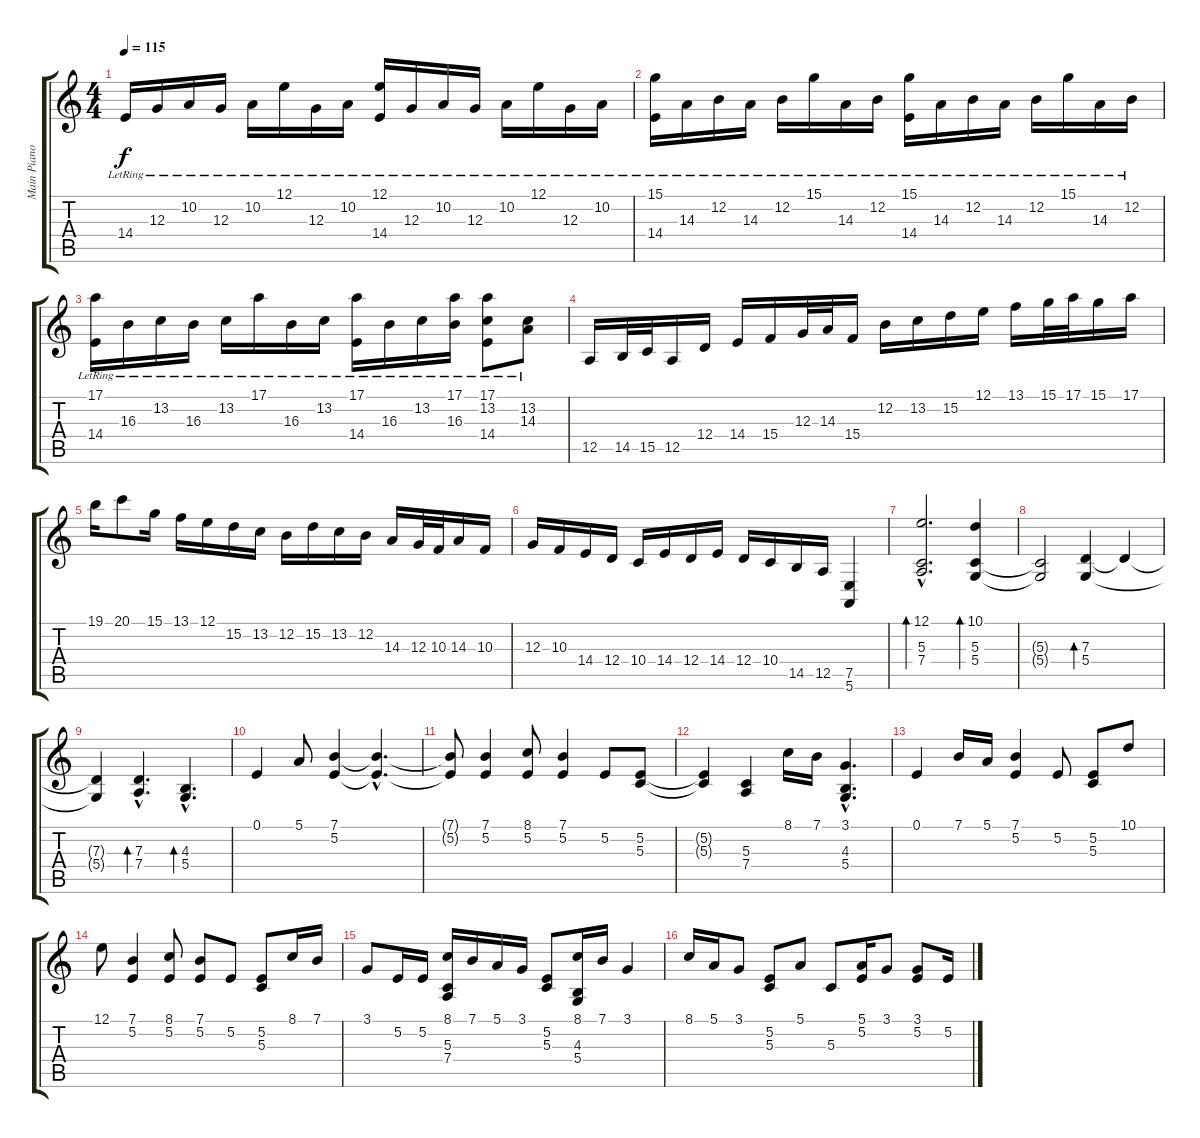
\track ("Main Piano" "Main Piano") {instrument acousticgrandpiano}
\staff {score tabs}
\tuning (E4 B3 G3 D3 A2 E2) {hide}
\ts (4 4)
\tempo 115
\clef g2
\ks c
14.4{lr}.16{dy f} 12.3{lr}.16 10.2{lr}.16 12.3{lr}.16 10.2{lr}.16 12.1{lr}.16 12.3{lr}.16 10.2{lr}.16 (12.1{lr} 14.4{lr}).16 12.3{lr}.16 10.2{lr}.16 12.3{lr}.16 10.2{lr}.16 12.1{lr}.16 12.3{lr}.16 10.2{lr}.16 |
(15.1{lr} 14.4{lr}).16 14.3{lr}.16 12.2{lr}.16 14.3{lr}.16 12.2{lr}.16 15.1{lr}.16 14.3{lr}.16 12.2{lr}.16 (15.1{lr} 14.4{lr}).16 14.3{lr}.16 12.2{lr}.16 14.3{lr}.16 12.2{lr}.16 15.1{lr}.16 14.3{lr}.16 12.2{lr}.16 |
(17.1{lr} 14.4{lr}).16 16.3{lr}.16 13.2{lr}.16 16.3{lr}.16 13.2{lr}.16 17.1{lr}.16 16.3{lr}.16 13.2{lr}.16 (17.1{lr} 14.4{lr}).16 16.3{lr}.16 13.2{lr}.16 (17.1 16.3{lr}).16 (17.1 13.2{lr} 14.4).8 (13.2{lr} 14.3).8 |
12.5.16 14.5.32 15.5.32 12.5.16 12.4.16 14.4.16 15.4.16 12.3.32 14.3.32 15.4.16 12.2.16 13.2.16 15.2.16 12.1.16 13.1.16 15.1.32 17.1.32 15.1.16 17.1.16 |
19.1.16 20.1.8 15.1.16 13.1.16 12.1.16 15.2.16 13.2.16 12.2.16 15.2.16 13.2.16 12.2.16 14.3.16 12.3.32 10.3.32 14.3.16 10.3.16 |
12.3.16 10.3.16 14.4.16 12.4.16 10.4.16 14.4.16 12.4.16 14.4.16 12.4.16 10.4.16 14.5.16 12.5.16 (7.5 5.6).4 |
(12.1{hac} 5.3{hac} 7.4{hac}).2{d bd 60} (10.1 5.3 5.4).4{bd 60} |
(5.3{t} 5.4{t}).2 (7.3 5.4).4{bd 60} 7.3{t}.4 |
(7.3{t} 5.4{t}).4 (7.3{hac} 7.4{hac}).4{d bd 60} (4.3{hac} 5.4{hac}).4{d bd 60} |
0.1.4 5.1.8 (7.1 5.2).4 (7.1{hac t} 5.2{hac t}).4{d} |
(7.1{t} 5.2{t}).8 (7.1 5.2).4 (8.1 5.2).8 (7.1 5.2).4 5.2.8 (5.2 5.3).8 |
(5.2{t} 5.3{t}).4 (5.3 7.4).4 8.1.16 7.1.16 (3.1{hac} 4.3{hac} 5.4{hac}).4{d} |
0.1.4 7.1.16 5.1.16 (7.1 5.2).4 5.2.8 (5.2 5.3).8 10.1.8 |
12.1.8 (7.1 5.2).4 (8.1 5.2).8 (7.1 5.2).8 5.2.8 (5.2 5.3).8 8.1.16 7.1.16 |
3.1.8 5.2.16 5.2.16 (8.1 5.3 7.4).16 7.1.16 5.1.16 3.1.16 (5.2 5.3).8 (8.1 4.3 5.4).16 7.1.16 3.1.4 |
8.1.16 5.1.16 3.1.8 (5.2 5.3).8 5.1.8 5.3.8 (5.1 5.2).16 3.1.8 (3.1 5.2).8 5.2.16
